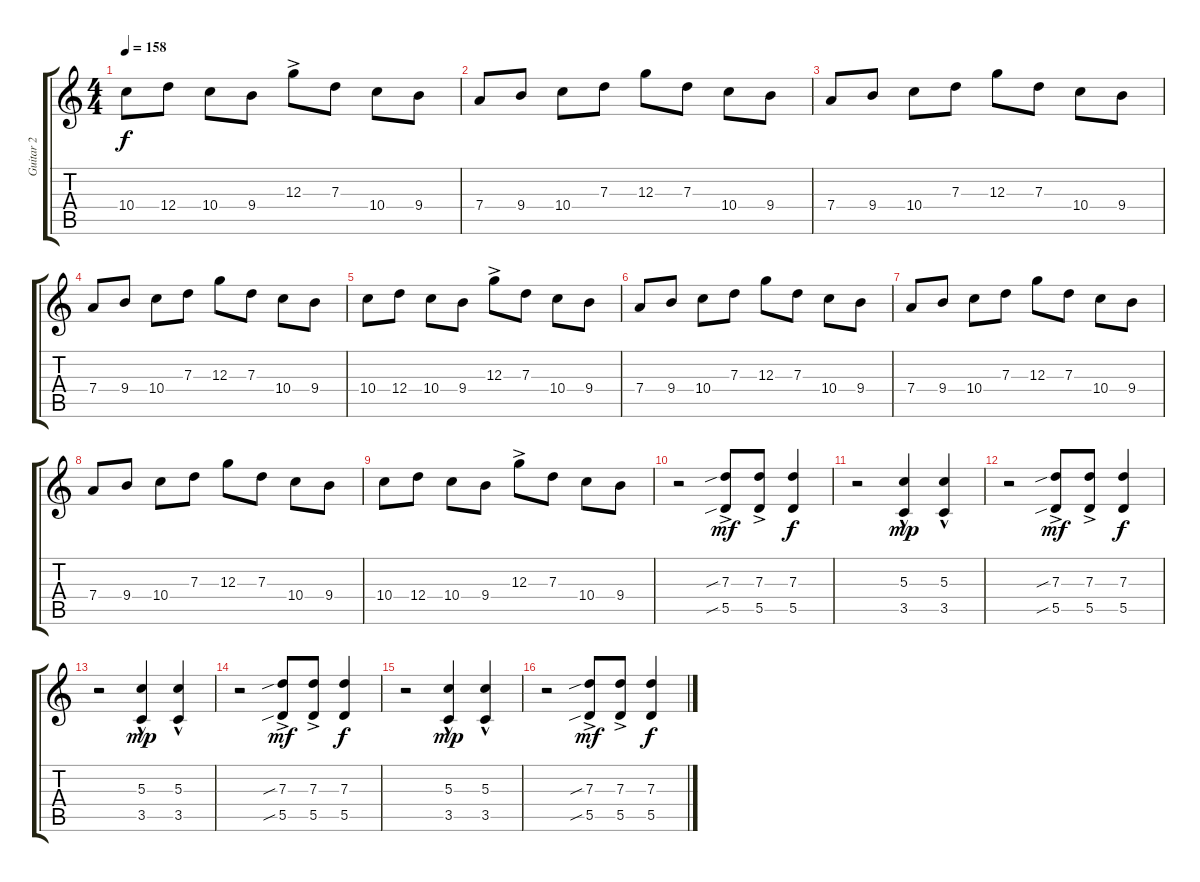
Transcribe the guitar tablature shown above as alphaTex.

\track ("Guitar 2" "Guitar 2") {instrument distortionguitar}
\staff {score tabs}
\tuning (E4 B3 G3 D3 A2 E2) {hide}
\ts (4 4)
\tempo 158
\clef g2
\ks c
10.4.8{dy f} 12.4.8 10.4.8 9.4.8 12.3{ac}.8 7.3.8 10.4.8 9.4.8 |
7.4.8 9.4.8 10.4.8 7.3.8 12.3.8 7.3.8 10.4.8 9.4.8 |
7.4.8 9.4.8 10.4.8 7.3.8 12.3.8 7.3.8 10.4.8 9.4.8 |
7.4.8 9.4.8 10.4.8 7.3.8 12.3.8 7.3.8 10.4.8 9.4.8 |
10.4.8 12.4.8 10.4.8 9.4.8 12.3{ac}.8 7.3.8 10.4.8 9.4.8 |
7.4.8 9.4.8 10.4.8 7.3.8 12.3.8 7.3.8 10.4.8 9.4.8 |
7.4.8 9.4.8 10.4.8 7.3.8 12.3.8 7.3.8 10.4.8 9.4.8 |
7.4.8 9.4.8 10.4.8 7.3.8 12.3.8 7.3.8 10.4.8 9.4.8 |
10.4.8 12.4.8 10.4.8 9.4.8 12.3{ac}.8 7.3.8 10.4.8 9.4.8 |
r.2{instrument distortionguitar} (7.3{sib ac} 5.5{sib ac}).8{dy mf} (7.3{ac} 5.5{ac}).8 (7.3 5.5).4{dy f} |
r.2 (5.3{hac} 3.5).4{dy mp} (5.3{hac} 3.5).4 |
r.2 (7.3{sib ac} 5.5{sib ac}).8{dy mf} (7.3{ac} 5.5{ac}).8 (7.3 5.5).4{dy f} |
r.2 (5.3{hac} 3.5).4{dy mp} (5.3{hac} 3.5).4 |
r.2 (7.3{sib ac} 5.5{sib ac}).8{dy mf} (7.3{ac} 5.5{ac}).8 (7.3 5.5).4{dy f} |
r.2 (5.3{hac} 3.5).4{dy mp} (5.3{hac} 3.5).4 |
r.2 (7.3{sib ac} 5.5{sib ac}).8{dy mf} (7.3{ac} 5.5{ac}).8 (7.3 5.5).4{dy f}
